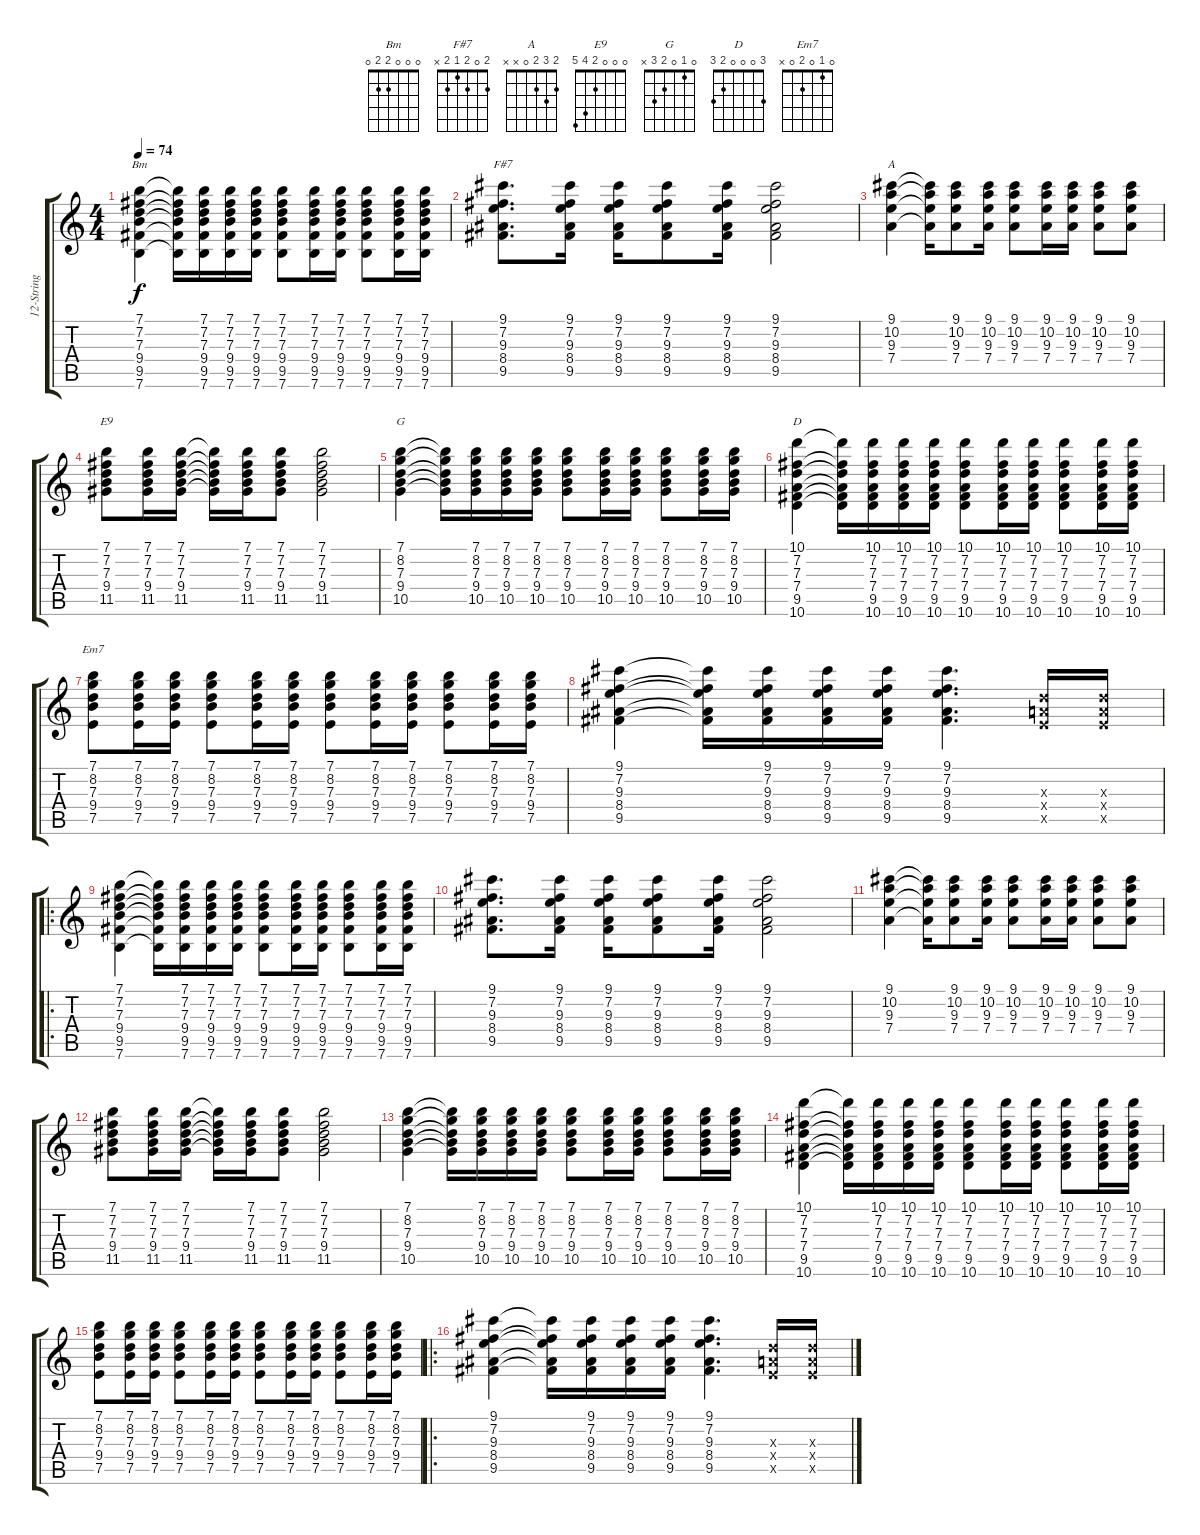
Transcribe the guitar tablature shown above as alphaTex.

\track ("12-String Guitar (Felder, Frey-1)" "12-String ") {instrument electricguitarclean}
\staff {score tabs}
\tuning (E4 B3 G3 D3 A2 E2) {hide}
\chord ("Bm" 0 0 0 2 2 0)
\chord ("F#7" 2 0 2 1 2 x)
\chord ("A" 2 3 2 0 x x)
\chord ("E9" 0 0 0 2 4 5)
\chord ("G" 0 1 0 2 3 x)
\chord ("D" 3 0 0 0 2 3)
\chord ("Em7" 0 1 0 2 0 x)
\ts (4 4)
\tempo 74
\clef g2
\ks c
(7.1 7.2 7.3 9.4 9.5 7.6).4{ch "Bm" dy f} (7.1{t} 7.2{t} 7.3{t} 9.4{t} 9.5{t} 7.6{t}).16 (7.1 7.2 7.3 9.4 9.5 7.6).16 (7.1 7.2 7.3 9.4 9.5 7.6).16 (7.1 7.2 7.3 9.4 9.5 7.6).16 (7.1 7.2 7.3 9.4 9.5 7.6).8 (7.1 7.2 7.3 9.4 9.5 7.6).16 (7.1 7.2 7.3 9.4 9.5 7.6).16 (7.1 7.2 7.3 9.4 9.5 7.6).8 (7.1 7.2 7.3 9.4 9.5 7.6).16 (7.1 7.2 7.3 9.4 9.5 7.6).16 |
(9.1 7.2 9.3 8.4 9.5).8{d ch "F#7"} (9.1 7.2 9.3 8.4 9.5).16 (9.1 7.2 9.3 8.4 9.5).16 (9.1 7.2 9.3 8.4 9.5).8 (9.1 7.2 9.3 8.4 9.5).16 (9.1 7.2 9.3 8.4 9.5).2 |
(9.1 10.2 9.3 7.4).4{ch "A"} (9.1{t} 10.2{t} 9.3{t} 7.4{t}).16 (9.1 10.2 9.3 7.4).8 (9.1 10.2 9.3 7.4).16 (9.1 10.2 9.3 7.4).8 (9.1 10.2 9.3 7.4).16 (9.1 10.2 9.3 7.4).16 (9.1 10.2 9.3 7.4).8 (9.1 10.2 9.3 7.4).8 |
(7.1 7.2 7.3 9.4 11.5).8{ch "E9"} (7.1 7.2 7.3 9.4 11.5).16 (7.1 7.2 7.3 9.4 11.5).16 (7.1{t} 7.2{t} 7.3{t} 9.4{t} 11.5{t}).16 (7.1 7.2 7.3 9.4 11.5).16 (7.1 7.2 7.3 9.4 11.5).8 (7.1 7.2 7.3 9.4 11.5).2 |
(7.1 8.2 7.3 9.4 10.5).4{ch "G"} (7.1{t} 8.2{t} 7.3{t} 9.4{t} 10.5{t}).16 (7.1 8.2 7.3 9.4 10.5).16 (7.1 8.2 7.3 9.4 10.5).16 (7.1 8.2 7.3 9.4 10.5).16 (7.1 8.2 7.3 9.4 10.5).8 (7.1 8.2 7.3 9.4 10.5).16 (7.1 8.2 7.3 9.4 10.5).16 (7.1 8.2 7.3 9.4 10.5).8 (7.1 8.2 7.3 9.4 10.5).16 (7.1 8.2 7.3 9.4 10.5).16 |
(10.1 7.2 7.3 7.4 9.5 10.6).4{ch "D"} (10.1{t} 7.2{t} 7.3{t} 7.4{t} 9.5{t} 10.6{t}).16 (10.1 7.2 7.3 7.4 9.5 10.6).16 (10.1 7.2 7.3 7.4 9.5 10.6).16 (10.1 7.2 7.3 7.4 9.5 10.6).16 (10.1 7.2 7.3 7.4 9.5 10.6).8 (10.1 7.2 7.3 7.4 9.5 10.6).16 (10.1 7.2 7.3 7.4 9.5 10.6).16 (10.1 7.2 7.3 7.4 9.5 10.6).8 (10.1 7.2 7.3 7.4 9.5 10.6).16 (10.1 7.2 7.3 7.4 9.5 10.6).16 |
(7.1 8.2 7.3 9.4 7.5).8{ch "Em7"} (7.1 8.2 7.3 9.4 7.5).16 (7.1 8.2 7.3 9.4 7.5).16 (7.1 8.2 7.3 9.4 7.5).8 (7.1 8.2 7.3 9.4 7.5).16 (7.1 8.2 7.3 9.4 7.5).16 (7.1 8.2 7.3 9.4 7.5).8 (7.1 8.2 7.3 9.4 7.5).16 (7.1 8.2 7.3 9.4 7.5).16 (7.1 8.2 7.3 9.4 7.5).8 (7.1 8.2 7.3 9.4 7.5).16 (7.1 8.2 7.3 9.4 7.5).16 |
(9.1 7.2 9.3 8.4 9.5).4 (9.1{t} 7.2{t} 9.3{t} 8.4{t} 9.5{t}).16 (9.1 7.2 9.3 8.4 9.5).16 (9.1 7.2 9.3 8.4 9.5).16 (9.1 7.2 9.3 8.4 9.5).16 (9.1 7.2 9.3 8.4 9.5).4{d} (7.3{x} 7.4{x} 7.5{x}).16 (7.3{x} 7.4{x} 7.5{x}).16 |
\ro
(7.1 7.2 7.3 9.4 9.5 7.6).4 (7.1{t} 7.2{t} 7.3{t} 9.4{t} 9.5{t} 7.6{t}).16 (7.1 7.2 7.3 9.4 9.5 7.6).16 (7.1 7.2 7.3 9.4 9.5 7.6).16 (7.1 7.2 7.3 9.4 9.5 7.6).16 (7.1 7.2 7.3 9.4 9.5 7.6).8 (7.1 7.2 7.3 9.4 9.5 7.6).16 (7.1 7.2 7.3 9.4 9.5 7.6).16 (7.1 7.2 7.3 9.4 9.5 7.6).8 (7.1 7.2 7.3 9.4 9.5 7.6).16 (7.1 7.2 7.3 9.4 9.5 7.6).16 |
(9.1 7.2 9.3 8.4 9.5).8{d} (9.1 7.2 9.3 8.4 9.5).16 (9.1 7.2 9.3 8.4 9.5).16 (9.1 7.2 9.3 8.4 9.5).8 (9.1 7.2 9.3 8.4 9.5).16 (9.1 7.2 9.3 8.4 9.5).2 |
(9.1 10.2 9.3 7.4).4 (9.1{t} 10.2{t} 9.3{t} 7.4{t}).16 (9.1 10.2 9.3 7.4).8 (9.1 10.2 9.3 7.4).16 (9.1 10.2 9.3 7.4).8 (9.1 10.2 9.3 7.4).16 (9.1 10.2 9.3 7.4).16 (9.1 10.2 9.3 7.4).8 (9.1 10.2 9.3 7.4).8 |
(7.1 7.2 7.3 9.4 11.5).8 (7.1 7.2 7.3 9.4 11.5).16 (7.1 7.2 7.3 9.4 11.5).16 (7.1{t} 7.2{t} 7.3{t} 9.4{t} 11.5{t}).16 (7.1 7.2 7.3 9.4 11.5).16 (7.1 7.2 7.3 9.4 11.5).8 (7.1 7.2 7.3 9.4 11.5).2 |
(7.1 8.2 7.3 9.4 10.5).4 (7.1{t} 8.2{t} 7.3{t} 9.4{t} 10.5{t}).16 (7.1 8.2 7.3 9.4 10.5).16 (7.1 8.2 7.3 9.4 10.5).16 (7.1 8.2 7.3 9.4 10.5).16 (7.1 8.2 7.3 9.4 10.5).8 (7.1 8.2 7.3 9.4 10.5).16 (7.1 8.2 7.3 9.4 10.5).16 (7.1 8.2 7.3 9.4 10.5).8 (7.1 8.2 7.3 9.4 10.5).16 (7.1 8.2 7.3 9.4 10.5).16 |
(10.1 7.2 7.3 7.4 9.5 10.6).4 (10.1{t} 7.2{t} 7.3{t} 7.4{t} 9.5{t} 10.6{t}).16 (10.1 7.2 7.3 7.4 9.5 10.6).16 (10.1 7.2 7.3 7.4 9.5 10.6).16 (10.1 7.2 7.3 7.4 9.5 10.6).16 (10.1 7.2 7.3 7.4 9.5 10.6).8 (10.1 7.2 7.3 7.4 9.5 10.6).16 (10.1 7.2 7.3 7.4 9.5 10.6).16 (10.1 7.2 7.3 7.4 9.5 10.6).8 (10.1 7.2 7.3 7.4 9.5 10.6).16 (10.1 7.2 7.3 7.4 9.5 10.6).16 |
(7.1 8.2 7.3 9.4 7.5).8 (7.1 8.2 7.3 9.4 7.5).16 (7.1 8.2 7.3 9.4 7.5).16 (7.1 8.2 7.3 9.4 7.5).8 (7.1 8.2 7.3 9.4 7.5).16 (7.1 8.2 7.3 9.4 7.5).16 (7.1 8.2 7.3 9.4 7.5).8 (7.1 8.2 7.3 9.4 7.5).16 (7.1 8.2 7.3 9.4 7.5).16 (7.1 8.2 7.3 9.4 7.5).8 (7.1 8.2 7.3 9.4 7.5).16 (7.1 8.2 7.3 9.4 7.5).16 |
\ro
(9.1 7.2 9.3 8.4 9.5).4 (9.1{t} 7.2{t} 9.3{t} 8.4{t} 9.5{t}).16 (9.1 7.2 9.3 8.4 9.5).16 (9.1 7.2 9.3 8.4 9.5).16 (9.1 7.2 9.3 8.4 9.5).16 (9.1 7.2 9.3 8.4 9.5).4{d} (7.3{x} 7.4{x} 7.5{x}).16 (7.3{x} 7.4{x} 7.5{x}).16
